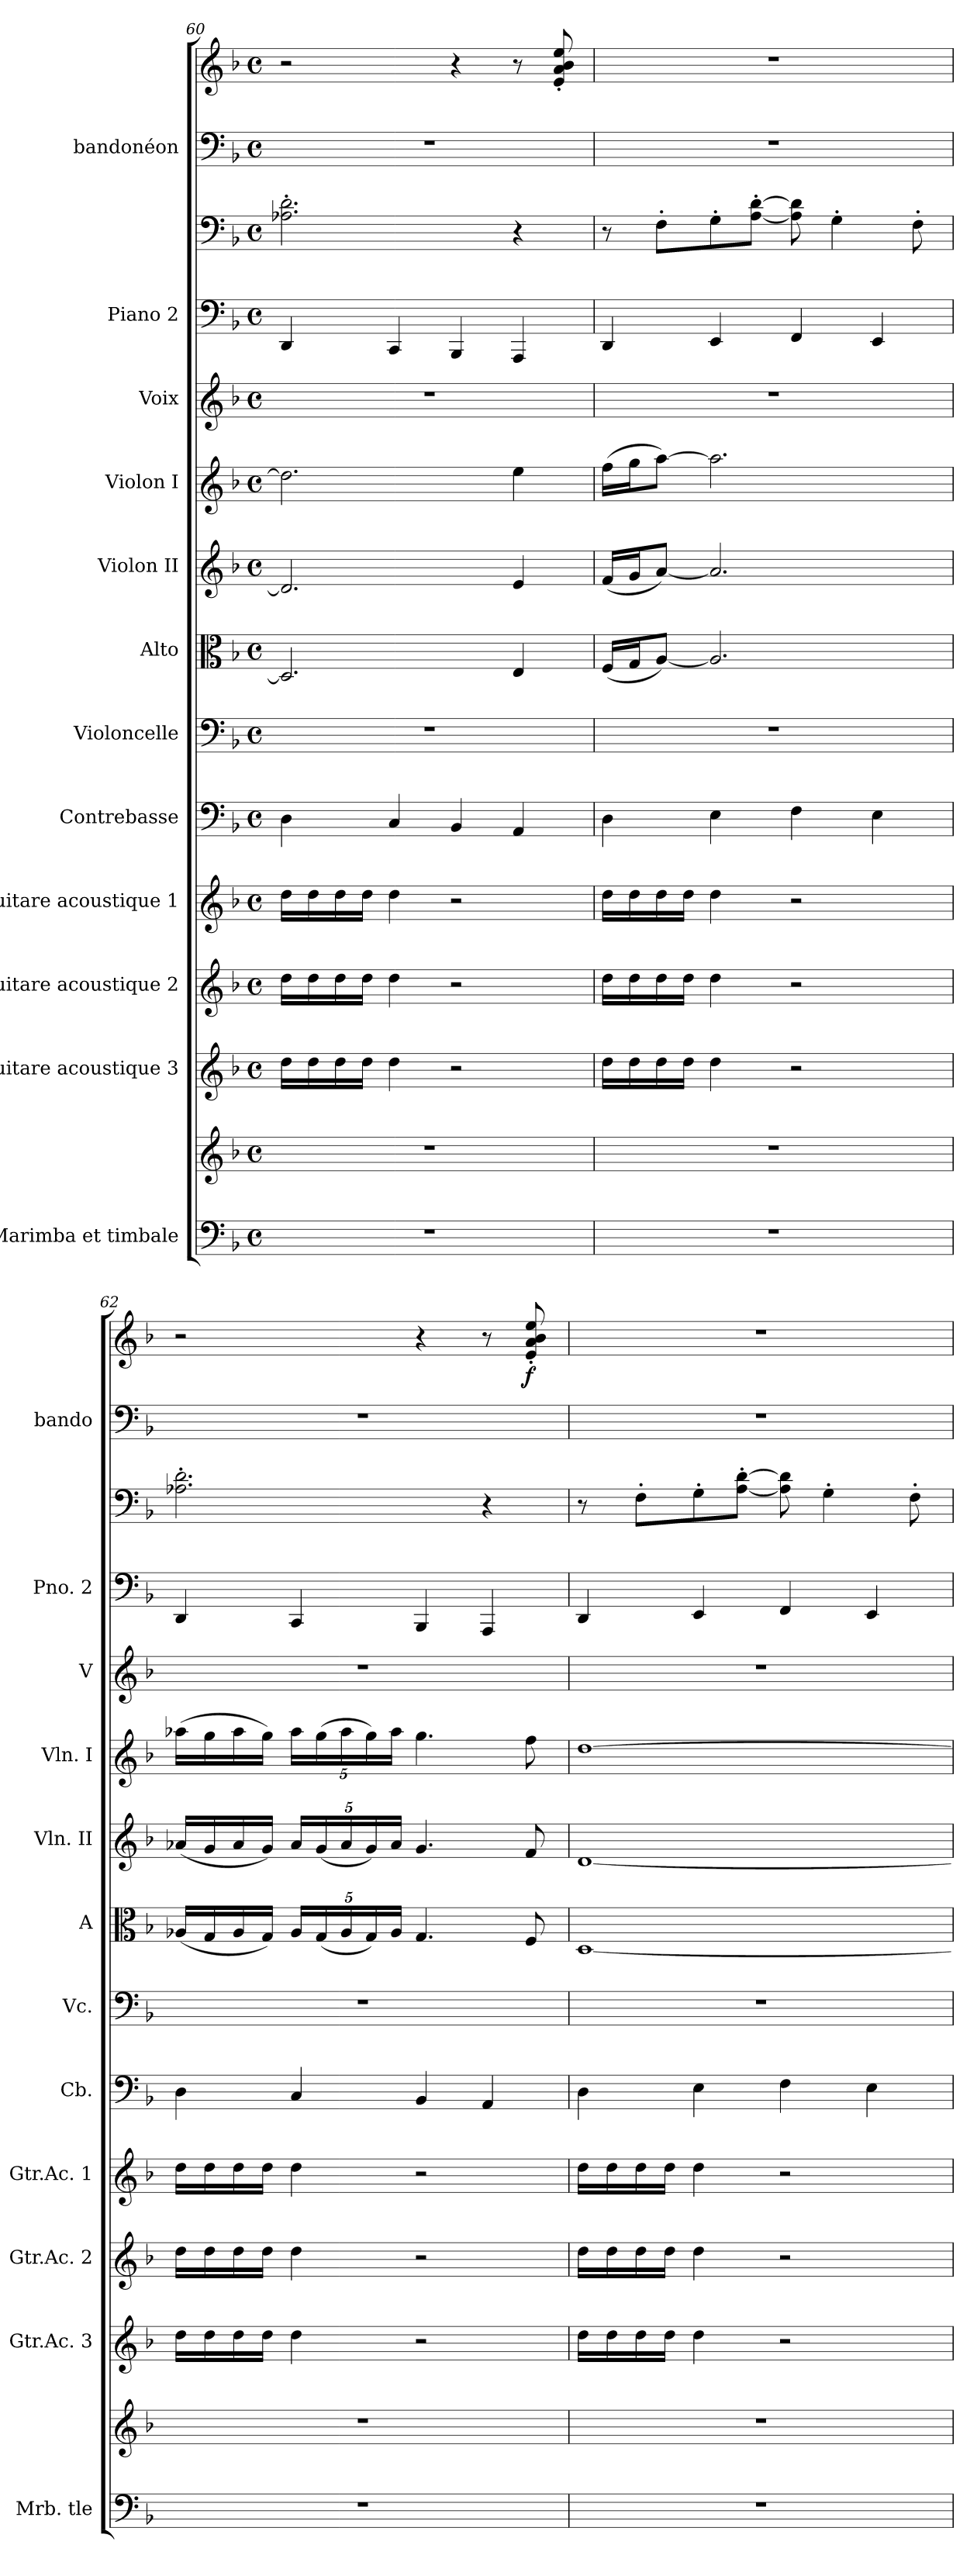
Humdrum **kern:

**kern	**kern	**kern	**kern	**kern	**kern	**kern	**kern	**kern	**kern	**kern	**kern	**kern	**kern	**kern	**dynam
*part12	*part12	*part11	*part10	*part9	*part8	*part7	*part6	*part5	*part4	*part3	*part2	*part2	*part1	*part1	*part1
*staff15	*staff14	*staff13	*staff12	*staff11	*staff10	*staff9	*staff8	*staff7	*staff6	*staff5	*staff4	*staff3	*staff2	*staff1	*staff1/2
*I"Marimba et timbale	*	*I"Guitare acoustique 3	*I"Guitare acoustique 2	*I"Guitare acoustique 1	*I"Contrebasse	*I"Violoncelle	*I"Alto	*I"Violon II	*I"Violon I	*I"Voix	*I"Piano 2	*	*I"bandonéon	*	*
*I'Mrb. tle	*	*I'Gtr.Ac. 3	*I'Gtr.Ac. 2	*I'Gtr.Ac. 1	*I'Cb.	*I'Vc.	*I'A	*I'Vln. II	*I'Vln. I	*I'V	*I'Pno. 2	*	*I'bando	*	*
*clefF4	*clefG2	*clefG2	*clefG2	*clefG2	*clefF4	*clefF4	*clefC3	*clefG2	*clefG2	*clefG2	*clefF4	*clefF4	*clefF4	*clefG2	*
*	*	*ITrd7c12	*ITrd7c12	*ITrd7c12	*ITrd7c12	*	*	*	*	*	*	*	*	*	*
*k[b-]	*k[b-]	*k[b-]	*k[b-]	*k[b-]	*k[b-]	*k[b-]	*k[b-]	*k[b-]	*k[b-]	*k[b-]	*k[b-]	*k[b-]	*k[b-]	*k[b-]	*
*d:	*d:	*d:	*d:	*d:	*d:	*d:	*d:	*d:	*d:	*d:	*d:	*d:	*d:	*d:	*
*M4/4	*M4/4	*M4/4	*M4/4	*M4/4	*M4/4	*M4/4	*M4/4	*M4/4	*M4/4	*M4/4	*M4/4	*M4/4	*M4/4	*M4/4	*
*met(c)	*met(c)	*met(c)	*met(c)	*met(c)	*met(c)	*met(c)	*met(c)	*met(c)	*met(c)	*met(c)	*met(c)	*met(c)	*met(c)	*met(c)	*
=60	=60	=60	=60	=60	=60	=60	=60	=60	=60	=60	=60	=60	=60	=60	=60
1r	1r	16d\LL	16d\LL	16d\LL	4DD\	1r	2.D/]	2.d/]	2.dd\]	1r	4DD/	2.A-X\'> 2.d\'>	1r	2r	.
.	.	16d\	16d\	16d\	.	.	.	.	.	.	.	.	.	.	.
.	.	16d\	16d\	16d\	.	.	.	.	.	.	.	.	.	.	.
.	.	16d\JJ	16d\JJ	16d\JJ	.	.	.	.	.	.	.	.	.	.	.
.	.	4d\	4d\	4d\	4CC/	.	.	.	.	.	4CC/	.	.	.	.
.	.	2r	2r	2r	4BBB-/	.	.	.	.	.	4BBB-/	.	.	4r	.
.	.	.	.	.	4AAA/	.	4E/	4e/	4ee\	.	4AAA/	4r	.	8r	.
.	.	.	.	.	.	.	.	.	.	.	.	.	.	8e/'< 8a/'< 8b-/'< 8ee/'<	.
!!LO:PB:g=z
=61	=61	=61	=61	=61	=61	=61	=61	=61	=61	=61	=61	=61	=61	=61	=61
1r	1r	16d\LL	16d\LL	16d\LL	4DD\	1r	(<16F/LL	(<16f/LL	(>16ff\LL	1r	4DD/	8r	1r	1r	.
.	.	16d\	16d\	16d\	.	.	16G/J	16g/J	16gg\J	.	.	.	.	.	.
.	.	16d\	16d\	16d\	.	.	[8A/J)	[8a/J)	[8aa\J)	.	.	8F'>\L	.	.	.
.	.	16d\JJ	16d\JJ	16d\JJ	.	.	.	.	.	.	.	.	.	.	.
.	.	4d\	4d\	4d\	4EE\	.	2.A/]	2.a/]	2.aa\]	.	4EE/	8G'>\	.	.	.
.	.	.	.	.	.	.	.	.	.	.	.	[8A\'> [8d\'>J	.	.	.
.	.	2r	2r	2r	4FF\	.	.	.	.	.	4FF/	8A\] 8d\]	.	.	.
.	.	.	.	.	.	.	.	.	.	.	.	4G'>\	.	.	.
.	.	.	.	.	4EE\	.	.	.	.	.	4EE/	.	.	.	.
.	.	.	.	.	.	.	.	.	.	.	.	8F'>\	.	.	.
=62	=62	=62	=62	=62	=62	=62	=62	=62	=62	=62	=62	=62	=62	=62	=62
1r	1r	16d\LL	16d\LL	16d\LL	4DD\	1r	(<16A-X/LL	(<16a-X/LL	(>16aa-X\LL	1r	4DD/	2.A-X\'> 2.d\'>	1r	2r	.
.	.	16d\	16d\	16d\	.	.	16G/	16g/	16gg\	.	.	.	.	.	.
.	.	16d\	16d\	16d\	.	.	16A-/	16a-/	16aa-\	.	.	.	.	.	.
.	.	16d\JJ	16d\JJ	16d\JJ	.	.	16G/JJ)	16g/JJ)	16gg\JJ)	.	.	.	.	.	.
.	.	4d\	4d\	4d\	4CC/	.	20A-/LL	20a-/LL	20aa-\LL	.	4CC/	.	.	.	.
.	.	.	.	.	.	.	(<20G/	(<20g/	(>20gg\	.	.	.	.	.	.
.	.	.	.	.	.	.	20A-/	20a-/	20aa-\	.	.	.	.	.	.
.	.	.	.	.	.	.	20G/)	20g/)	20gg\)	.	.	.	.	.	.
.	.	.	.	.	.	.	20A-/JJ	20a-/JJ	20aa-\JJ	.	.	.	.	.	.
.	.	2r	2r	2r	4BBB-/	.	4.G/	4.g/	4.gg\	.	4BBB-/	.	.	4r	.
.	.	.	.	.	4AAA/	.	.	.	.	.	4AAA/	4r	.	8r	.
!	!	!	!	!	!	!	!	!	!	!	!	!	!	!	!LO:DY:b
.	.	.	.	.	.	.	8F/	8f/	8ff\	.	.	.	.	8e/'< 8a/'< 8b-/'< 8ee/'<	f
=63	=63	=63	=63	=63	=63	=63	=63	=63	=63	=63	=63	=63	=63	=63	=63
1r	1r	16d\LL	16d\LL	16d\LL	4DD\	1r	[1D	[1d	[1dd	1r	4DD/	8r	1r	1r	.
.	.	16d\	16d\	16d\	.	.	.	.	.	.	.	.	.	.	.
.	.	16d\	16d\	16d\	.	.	.	.	.	.	.	8F'>\L	.	.	.
.	.	16d\JJ	16d\JJ	16d\JJ	.	.	.	.	.	.	.	.	.	.	.
.	.	4d\	4d\	4d\	4EE\	.	.	.	.	.	4EE/	8G'>\	.	.	.
.	.	.	.	.	.	.	.	.	.	.	.	[8A\'> [8d\'>J	.	.	.
.	.	2r	2r	2r	4FF\	.	.	.	.	.	4FF/	8A\] 8d\]	.	.	.
.	.	.	.	.	.	.	.	.	.	.	.	4G'>\	.	.	.
.	.	.	.	.	4EE\	.	.	.	.	.	4EE/	.	.	.	.
.	.	.	.	.	.	.	.	.	.	.	.	8F'>\	.	.	.
=	=	=	=	=	=	=	=	=	=	=	=	=	=	=	=
*-	*-	*-	*-	*-	*-	*-	*-	*-	*-	*-	*-	*-	*-	*-	*-
